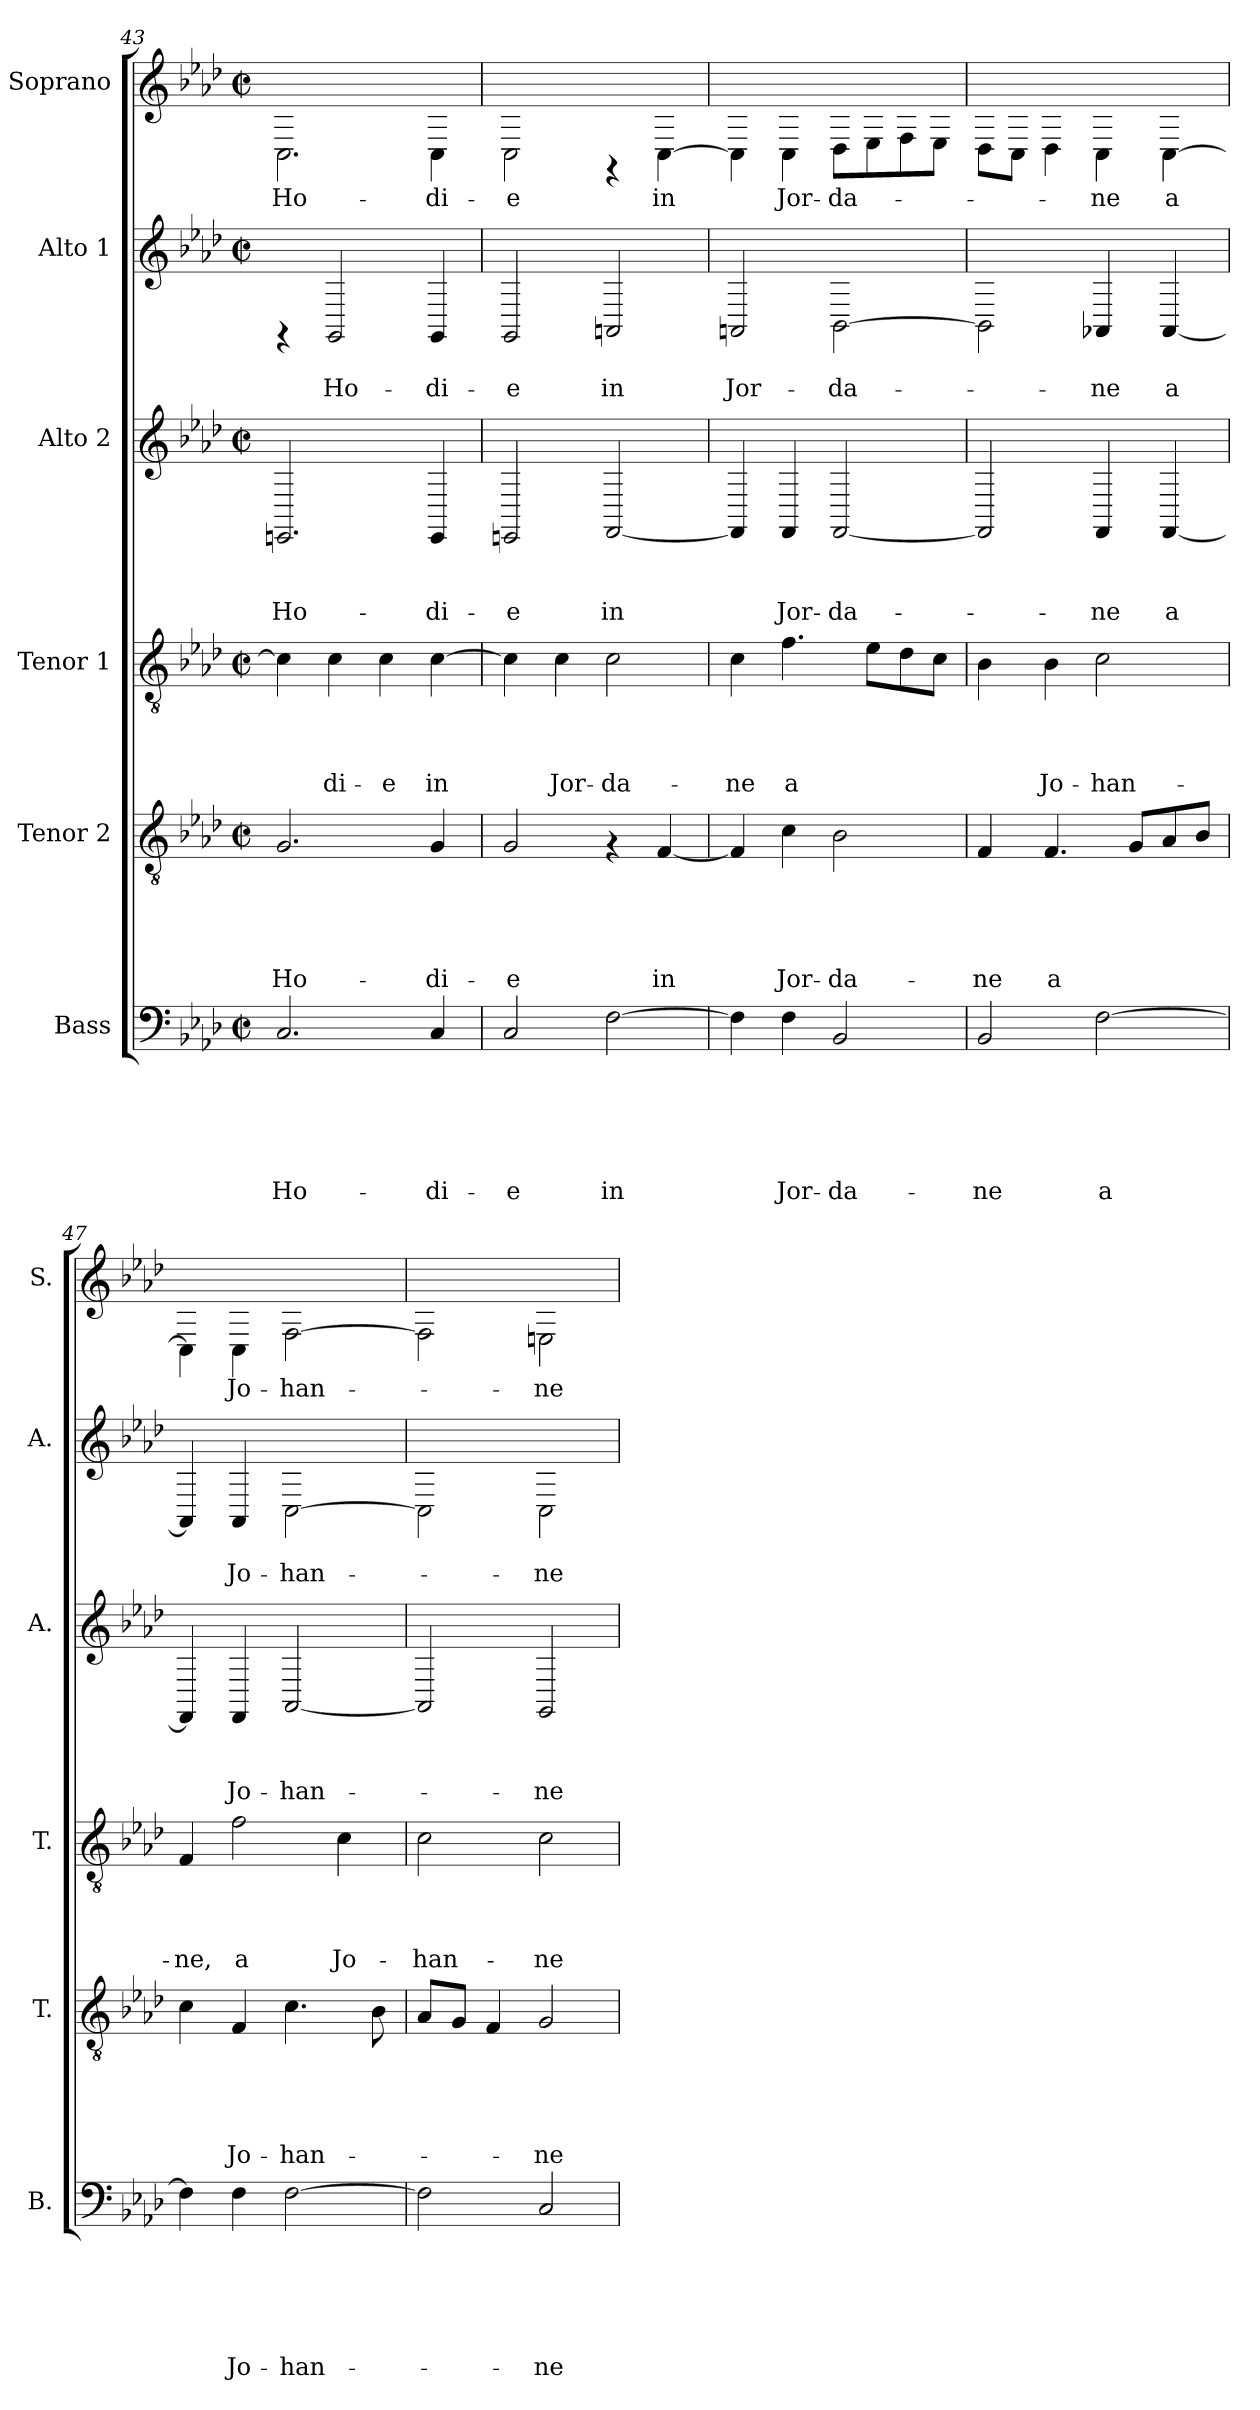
**kern	**text	**text	**text	**text	**text	**text	**kern	**text	**text	**text	**text	**text	**kern	**text	**text	**text	**text	**kern	**text	**text	**text	**kern	**text	**text	**kern	**text
*part6	*part6	*part6	*part6	*part6	*part6	*part6	*part5	*part5	*part5	*part5	*part5	*part5	*part4	*part4	*part4	*part4	*part4	*part3	*part3	*part3	*part3	*part2	*part2	*part2	*part1	*part1
*staff6	*staff6	*staff6	*staff6	*staff6	*staff6	*staff6	*staff5	*staff5	*staff5	*staff5	*staff5	*staff5	*staff4	*staff4	*staff4	*staff4	*staff4	*staff3	*staff3	*staff3	*staff3	*staff2	*staff2	*staff2	*staff1	*staff1
*I"Bass	*	*	*	*	*	*	*I"Tenor 2	*	*	*	*	*	*I"Tenor 1	*	*	*	*	*I"Alto 2	*	*	*	*I"Alto 1	*	*	*I"Soprano	*
*I'B.	*	*	*	*	*	*	*I'T.	*	*	*	*	*	*I'T.	*	*	*	*	*I'A.	*	*	*	*I'A.	*	*	*I'S.	*
*clefF4	*	*	*	*	*	*	*clefGv2	*	*	*	*	*	*clefGv2	*	*	*	*	*clefG2	*	*	*	*clefG2	*	*	*clefG2	*
*k[b-e-a-d-]	*	*	*	*	*	*	*k[b-e-a-d-]	*	*	*	*	*	*k[b-e-a-d-]	*	*	*	*	*k[b-e-a-d-]	*	*	*	*k[b-e-a-d-]	*	*	*k[b-e-a-d-]	*
*A-:	*	*	*	*	*	*	*A-:	*	*	*	*	*	*A-:	*	*	*	*	*A-:	*	*	*	*A-:	*	*	*A-:	*
*M2/2	*	*	*	*	*	*	*M2/2	*	*	*	*	*	*M2/2	*	*	*	*	*M2/2	*	*	*	*M2/2	*	*	*M2/2	*
*met(c|)	*	*	*	*	*	*	*met(c|)	*	*	*	*	*	*met(c|)	*	*	*	*	*met(c|)	*	*	*	*met(c|)	*	*	*met(c|)	*
=43	=43	=43	=43	=43	=43	=43	=43	=43	=43	=43	=43	=43	=43	=43	=43	=43	=43	=43	=43	=43	=43	=43	=43	=43	=43	=43
!	!	!	!	!	!	!LO:LY:b	!	!	!	!	!	!LO:LY:b	!	!	!	!	!	!	!	!	!LO:LY:b	!	!	!	!	!LO:LY:b
2.C/	.	.	.	.	.	Ho-	2.G/	.	.	.	.	Ho-	4c\]	.	.	.	.	2.EEn/	.	.	Ho-	4rFF	.	.	2.C\	Ho-
!	!	!	!	!	!	!	!	!	!	!	!	!	!	!	!	!	!LO:LY:b	!	!	!	!	!	!	!LO:LY:b	!	!
.	.	.	.	.	.	.	.	.	.	.	.	.	4c\	.	.	.	-di-	.	.	.	.	2GG/	.	Ho-	.	.
!	!	!	!	!	!	!	!	!	!	!	!	!	!	!	!	!	!LO:LY:b	!	!	!	!	!	!	!	!	!
.	.	.	.	.	.	.	.	.	.	.	.	.	4c\	.	.	.	-e	.	.	.	.	.	.	.	.	.
!	!	!	!	!	!	!LO:LY:b	!	!	!	!	!	!LO:LY:b	!	!	!	!	!LO:LY:b	!	!	!	!LO:LY:b	!	!	!LO:LY:b	!	!LO:LY:b
4C/	.	.	.	.	.	-di-	4G/	.	.	.	.	-di-	[>4c\	.	.	.	in	4EE/	.	.	-di-	4GG/	.	-di-	4C\	-di-
=44	=44	=44	=44	=44	=44	=44	=44	=44	=44	=44	=44	=44	=44	=44	=44	=44	=44	=44	=44	=44	=44	=44	=44	=44	=44	=44
!	!	!	!	!	!	!LO:LY:b	!	!	!	!	!	!LO:LY:b	!	!	!	!	!	!	!	!	!LO:LY:b	!	!	!LO:LY:b	!	!LO:LY:b
2C/	.	.	.	.	.	-e	2G/	.	.	.	.	-e	4c\]	.	.	.	.	2EEn/	.	.	-e	2GG/	.	-e	2C\	-e
!	!	!	!	!	!	!	!	!	!	!	!	!	!	!	!	!	!LO:LY:b	!	!	!	!	!	!	!	!	!
.	.	.	.	.	.	.	.	.	.	.	.	.	4c\	.	.	.	Jor-	.	.	.	.	.	.	.	.	.
!	!	!	!	!	!	!LO:LY:b	!	!	!	!	!	!	!	!	!	!	!LO:LY:b	!	!	!	!LO:LY:b	!	!	!LO:LY:b	!	!
[>2F\	.	.	.	.	.	in	4rF	.	.	.	.	.	2c\	.	.	.	-da-	[<2FF/	.	.	in	2AAn/	.	in	4rFF	.
!	!	!	!	!	!	!	!	!	!	!	!	!LO:LY:b	!	!	!	!	!	!	!	!	!	!	!	!	!	!LO:LY:b
.	.	.	.	.	.	.	[<4F/	.	.	.	.	in	.	.	.	.	.	.	.	.	.	.	.	.	[>4C\	in
=45	=45	=45	=45	=45	=45	=45	=45	=45	=45	=45	=45	=45	=45	=45	=45	=45	=45	=45	=45	=45	=45	=45	=45	=45	=45	=45
!	!	!	!	!	!	!	!	!	!	!	!	!	!	!	!	!	!LO:LY:b	!	!	!	!	!	!	!LO:LY:b	!	!
4F\]	.	.	.	.	.	.	4F/]	.	.	.	.	.	4c\	.	.	.	-ne	4FF/]	.	.	.	2AAn/	.	Jor-	4C\]	.
!	!	!	!	!	!	!LO:LY:b	!	!	!	!	!	!LO:LY:b	!	!	!	!	!LO:LY:b	!	!	!	!LO:LY:b	!	!	!	!	!LO:LY:b
4F\	.	.	.	.	.	Jor-	4c\	.	.	.	.	Jor-	4.f\	.	.	.	a	4FF/	.	.	Jor-	.	.	.	4C\	Jor-
!	!	!	!	!	!	!LO:LY:b	!	!	!	!	!	!LO:LY:b	!	!	!	!	!	!	!	!	!LO:LY:b	!	!	!LO:LY:b	!	!LO:LY:b
2BB-/	.	.	.	.	.	-da-	2B-\	.	.	.	.	-da-	.	.	.	.	.	[<2FF/	.	.	-da-	[>2BB-\	.	-da-	8D-\L	-da-
.	.	.	.	.	.	.	.	.	.	.	.	.	8e-\L	.	.	.	.	.	.	.	.	.	.	.	8E-\	.
.	.	.	.	.	.	.	.	.	.	.	.	.	8d-\	.	.	.	.	.	.	.	.	.	.	.	8F\	.
.	.	.	.	.	.	.	.	.	.	.	.	.	8c\J	.	.	.	.	.	.	.	.	.	.	.	8E-\J	.
=46	=46	=46	=46	=46	=46	=46	=46	=46	=46	=46	=46	=46	=46	=46	=46	=46	=46	=46	=46	=46	=46	=46	=46	=46	=46	=46
!	!	!	!	!	!	!LO:LY:b	!	!	!	!	!	!LO:LY:b	!	!	!	!	!	!	!	!	!	!	!	!	!	!
2BB-/	.	.	.	.	.	-ne	4F/	.	.	.	.	-ne	4B-\	.	.	.	.	2FF/]	.	.	.	2BB-\]	.	.	8D-\L	.
.	.	.	.	.	.	.	.	.	.	.	.	.	.	.	.	.	.	.	.	.	.	.	.	.	8C\J	.
!	!	!	!	!	!	!	!	!	!	!	!	!LO:LY:b	!	!	!	!	!LO:LY:b	!	!	!	!	!	!	!	!	!
.	.	.	.	.	.	.	4.F/	.	.	.	.	a	4B-\	.	.	.	Jo-	.	.	.	.	.	.	.	4D-\	.
!	!	!	!	!	!	!LO:LY:b	!	!	!	!	!	!	!	!	!	!	!LO:LY:b	!	!	!	!LO:LY:b	!	!	!LO:LY:b	!	!LO:LY:b
[>2F\	.	.	.	.	.	a	.	.	.	.	.	.	2c\	.	.	.	-han-	4FF/	.	.	-ne	4AA-X/	.	-ne	4C\	-ne
.	.	.	.	.	.	.	8G/L	.	.	.	.	.	.	.	.	.	.	.	.	.	.	.	.	.	.	.
!	!	!	!	!	!	!	!	!	!	!	!	!	!	!	!	!	!	!	!	!	!LO:LY:b	!	!	!LO:LY:b	!	!LO:LY:b
.	.	.	.	.	.	.	8A-/	.	.	.	.	.	.	.	.	.	.	[<4FF/	.	.	a	[<4AA-/	.	a	[>4C\	a
.	.	.	.	.	.	.	8B-/J	.	.	.	.	.	.	.	.	.	.	.	.	.	.	.	.	.	.	.
=47	=47	=47	=47	=47	=47	=47	=47	=47	=47	=47	=47	=47	=47	=47	=47	=47	=47	=47	=47	=47	=47	=47	=47	=47	=47	=47
!	!	!	!	!	!	!	!	!	!	!	!	!	!	!	!	!	!LO:LY:b	!	!	!	!	!	!	!	!	!
4F\]	.	.	.	.	.	.	4c\	.	.	.	.	.	4F/	.	.	.	-ne,	4FF/]	.	.	.	4AA-/]	.	.	4C\]	.
!	!	!	!	!	!	!LO:LY:b	!	!	!	!	!	!LO:LY:b	!	!	!	!	!LO:LY:b	!	!	!	!LO:LY:b	!	!	!LO:LY:b	!	!LO:LY:b
4F\	.	.	.	.	.	Jo-	4F/	.	.	.	.	Jo-	2f\	.	.	.	a	4FF/	.	.	Jo-	4AA-/	.	Jo-	4C\	Jo-
!	!	!	!	!	!	!LO:LY:b	!	!	!	!	!	!LO:LY:b	!	!	!	!	!	!	!	!	!LO:LY:b	!	!	!LO:LY:b	!	!LO:LY:b
[<2F\	.	.	.	.	.	-han-	4.c\	.	.	.	.	-han-	.	.	.	.	.	[<2AA-/	.	.	-han-	[<2C\	.	-han-	[<2F\	-han-
!	!	!	!	!	!	!	!	!	!	!	!	!	!	!	!	!	!LO:LY:b	!	!	!	!	!	!	!	!	!
.	.	.	.	.	.	.	.	.	.	.	.	.	4c\	.	.	.	Jo-	.	.	.	.	.	.	.	.	.
.	.	.	.	.	.	.	8B-\	.	.	.	.	.	.	.	.	.	.	.	.	.	.	.	.	.	.	.
!!LO:PB:g=z
=48	=48	=48	=48	=48	=48	=48	=48	=48	=48	=48	=48	=48	=48	=48	=48	=48	=48	=48	=48	=48	=48	=48	=48	=48	=48	=48
!	!	!	!	!	!	!	!	!	!	!	!	!	!	!	!	!	!LO:LY:b	!	!	!	!	!	!	!	!	!
2F\]	.	.	.	.	.	.	8A-/L	.	.	.	.	.	2c\	.	.	.	-han-	2AA-/]	.	.	.	2C\]	.	.	2F\]	.
.	.	.	.	.	.	.	8G/J	.	.	.	.	.	.	.	.	.	.	.	.	.	.	.	.	.	.	.
.	.	.	.	.	.	.	4F/	.	.	.	.	.	.	.	.	.	.	.	.	.	.	.	.	.	.	.
!	!	!	!	!	!	!LO:LY:b	!	!	!	!	!	!LO:LY:b	!	!	!	!	!LO:LY:b	!	!	!	!LO:LY:b	!	!	!LO:LY:b	!	!LO:LY:b
2C/	.	.	.	.	.	-ne	2G/	.	.	.	.	-ne	2c\	.	.	.	-ne	2GG/	.	.	-ne	2C\	.	-ne	2En\	-ne
=	=	=	=	=	=	=	=	=	=	=	=	=	=	=	=	=	=	=	=	=	=	=	=	=	=	=
*-	*-	*-	*-	*-	*-	*-	*-	*-	*-	*-	*-	*-	*-	*-	*-	*-	*-	*-	*-	*-	*-	*-	*-	*-	*-	*-
